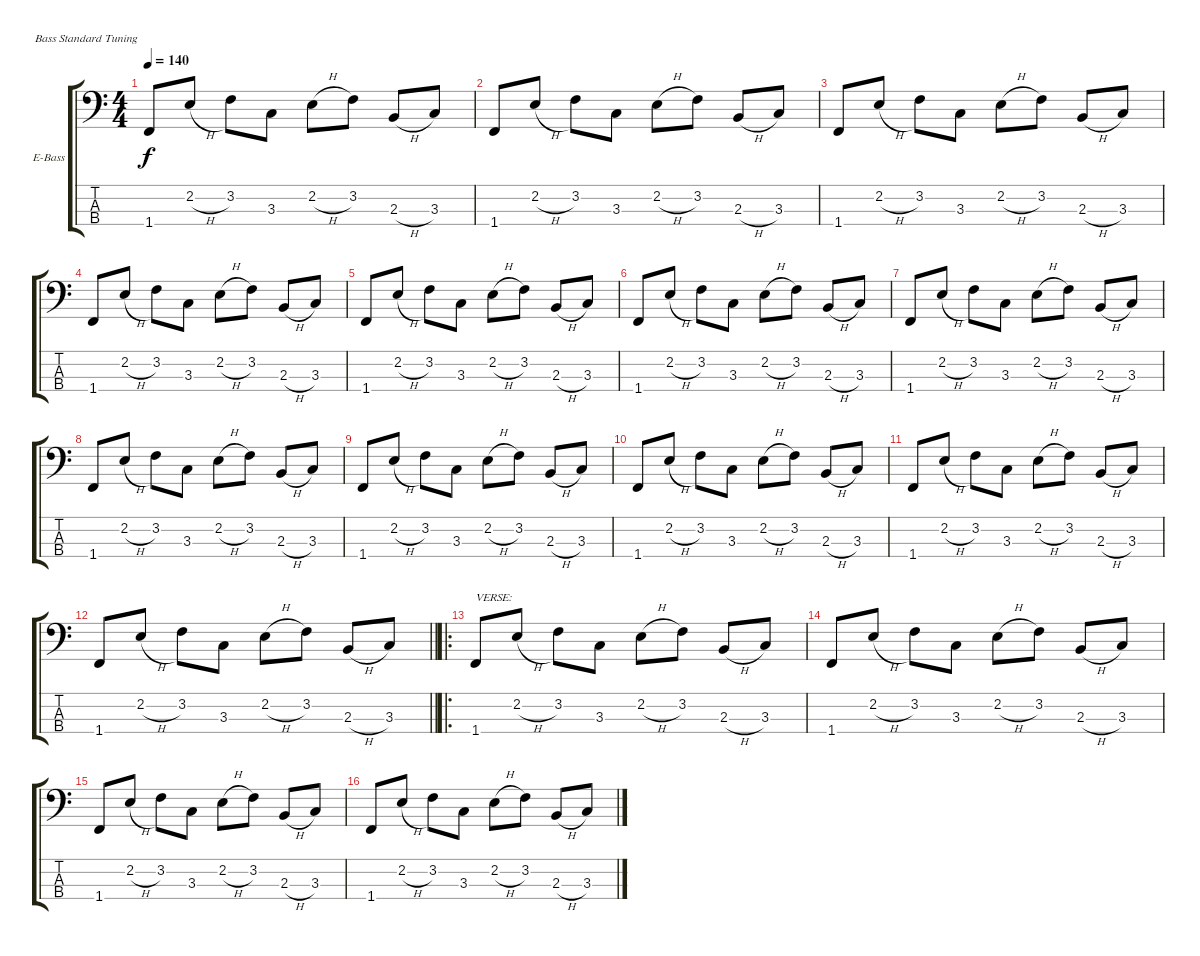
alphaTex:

\defaultSystemsLayout 4
\bracketExtendMode groupsimilarinstruments
\firstSystemTrackNameOrientation horizontal
\otherSystemsTrackNameOrientation horizontal
\track ("Electric Bass" "E-Bass") {instrument electricbassfinger}
\staff {score tabs}
\tuning (G2 D2 A1 E1)
\ts (4 4)
\tempo 140
\clef f4
\ks c
1.4.8{dy f instrument electricbassfinger} 2.2{h}.8 3.2.8 3.3.8 2.2{h}.8 3.2.8 2.3{h}.8 3.3.8 |
1.4.8 2.2{h}.8 3.2.8 3.3.8 2.2{h}.8 3.2.8 2.3{h}.8 3.3.8 |
1.4.8 2.2{h}.8 3.2.8 3.3.8 2.2{h}.8 3.2.8 2.3{h}.8 3.3.8 |
1.4.8 2.2{h}.8 3.2.8 3.3.8 2.2{h}.8 3.2.8 2.3{h}.8 3.3.8 |
1.4.8 2.2{h}.8 3.2.8 3.3.8 2.2{h}.8 3.2.8 2.3{h}.8 3.3.8 |
1.4.8 2.2{h}.8 3.2.8 3.3.8 2.2{h}.8 3.2.8 2.3{h}.8 3.3.8 |
1.4.8 2.2{h}.8 3.2.8 3.3.8 2.2{h}.8 3.2.8 2.3{h}.8 3.3.8 |
1.4.8 2.2{h}.8 3.2.8 3.3.8 2.2{h}.8 3.2.8 2.3{h}.8 3.3.8 |
1.4.8 2.2{h}.8 3.2.8 3.3.8 2.2{h}.8 3.2.8 2.3{h}.8 3.3.8 |
1.4.8 2.2{h}.8 3.2.8 3.3.8 2.2{h}.8 3.2.8 2.3{h}.8 3.3.8 |
1.4.8 2.2{h}.8 3.2.8 3.3.8 2.2{h}.8 3.2.8 2.3{h}.8 3.3.8 |
\barLineRight lightlight
1.4.8 2.2{h}.8 3.2.8 3.3.8 2.2{h}.8 3.2.8 2.3{h}.8 3.3.8 |
\ro
1.4.8{txt "VERSE:"} 2.2{h}.8 3.2.8 3.3.8 2.2{h}.8 3.2.8 2.3{h}.8 3.3.8 |
1.4.8 2.2{h}.8 3.2.8 3.3.8 2.2{h}.8 3.2.8 2.3{h}.8 3.3.8 |
1.4.8 2.2{h}.8 3.2.8 3.3.8 2.2{h}.8 3.2.8 2.3{h}.8 3.3.8 |
1.4.8 2.2{h}.8 3.2.8 3.3.8 2.2{h}.8 3.2.8 2.3{h}.8 3.3.8
